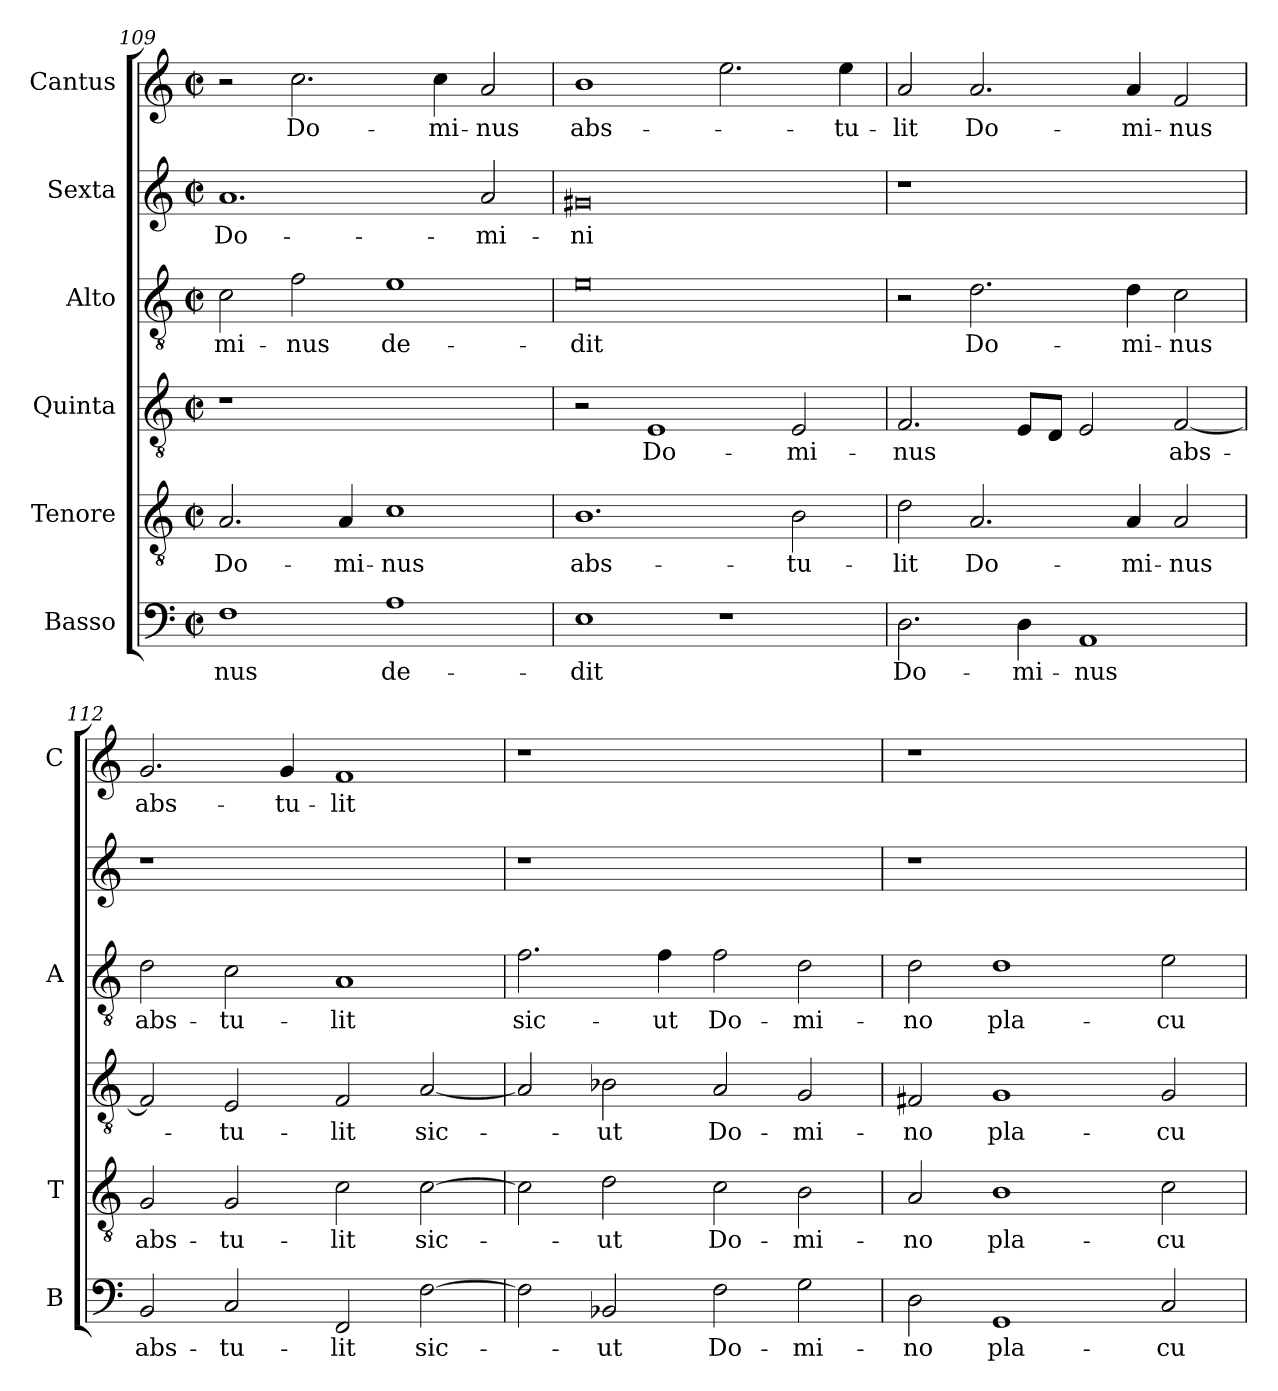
**kern	**text	**kern	**text	**kern	**text	**kern	**text	**kern	**text	**kern	**text
*part6	*part6	*part5	*part5	*part4	*part4	*part3	*part3	*part2	*part2	*part1	*part1
*staff6	*staff6	*staff5	*staff5	*staff4	*staff4	*staff3	*staff3	*staff2	*staff2	*staff1	*staff1
*I"Basso	*	*I"Tenore	*	*I"Quinta	*	*I"Alto	*	*I"Sexta	*	*I"Cantus	*
*I'B	*	*I'T	*	*	*	*I'A	*	*	*	*I'C	*
*clefF4	*	*clefGv2	*	*clefGv2	*	*clefGv2	*	*clefG2	*	*clefG2	*
*k[]	*	*k[]	*	*k[]	*	*k[]	*	*k[]	*	*k[]	*
*M2/2	*	*M2/2	*	*M2/2	*	*M2/2	*	*M2/2	*	*M2/2	*
*met(c|)	*	*met(c|)	*	*met(c|)	*	*met(c|)	*	*met(c|)	*	*met(c|)	*
=109	=109	=109	=109	=109	=109	=109	=109	=109	=109	=109	=109
1F	-nus	2.A/	Do-	1r	.	2c\	-mi-	1.a	Do-	2r	.
.	.	.	.	.	.	2f\	-nus	.	.	2.cc\	Do-
.	.	4A/	-mi-	.	.	.	.	.	.	.	.
1A	de-	1c	-nus	1ryy	.	1e	de-	.	.	.	.
.	.	.	.	.	.	.	.	.	.	4cc\	-mi-
.	.	.	.	.	.	.	.	2a/	-mi-	2a/	-nus
=110	=110	=110	=110	=110	=110	=110	=110	=110	=110	=110	=110
1E	-dit	1.B	abs-	2r	.	0e	-dit	0g#X	-ni	1b	abs-
.	.	.	.	1E	Do-	.	.	.	.	.	.
1r	.	.	.	.	.	.	.	.	.	2.ee\	.
.	.	2B\	-tu-	2E/	-mi-	.	.	.	.	.	.
.	.	.	.	.	.	.	.	.	.	4ee\	-tu-
=111	=111	=111	=111	=111	=111	=111	=111	=111	=111	=111	=111
2.D\	Do-	2d\	-lit	2.F/	-nus	2r	.	1r	.	2a/	-lit
.	.	2.A/	Do-	.	.	2.d\	Do-	.	.	2.a/	Do-
4D\	-mi-	.	.	8E/L	.	.	.	.	.	.	.
.	.	.	.	8D/J	.	.	.	.	.	.	.
1AA	-nus	.	.	2E/	.	.	.	1ryy	.	.	.
.	.	4A/	-mi-	.	.	4d\	-mi-	.	.	4a/	-mi-
.	.	2A/	-nus	[2F/	abs-	2c\	-nus	.	.	2f/	-nus
!!LO:PB:g=z
=112	=112	=112	=112	=112	=112	=112	=112	=112	=112	=112	=112
2BB/	abs-	2G/	abs-	2F/]	.	2d\	abs-	1r	.	2.g/	abs-
2C/	-tu-	2G/	-tu-	2E/	-tu-	2c\	-tu-	.	.	.	.
.	.	.	.	.	.	.	.	.	.	4g/	-tu-
2FF/	-lit	2c\	-lit	2F/	-lit	1A	-lit	1ryy	.	1f	-lit
[2F\	sic-	[2c\	sic-	[2A/	sic-	.	.	.	.	.	.
=113	=113	=113	=113	=113	=113	=113	=113	=113	=113	=113	=113
2F\]	.	2c\]	.	2A/]	.	2.f\	sic-	1r	.	1r	.
2BB-X/	-ut	2d\	-ut	2B-X\	-ut	.	.	.	.	.	.
.	.	.	.	.	.	4f\	-ut	.	.	.	.
2F\	Do-	2c\	Do-	2A/	Do-	2f\	Do-	1ryy	.	1ryy	.
2G\	-mi-	2B\	-mi-	2G/	-mi-	2d\	-mi-	.	.	.	.
=114	=114	=114	=114	=114	=114	=114	=114	=114	=114	=114	=114
2D\	-no	2A/	-no	2F#X/	-no	2d\	-no	1r	.	1r	.
1GG	pla-	1B	pla-	1G	pla-	1d	pla-	.	.	.	.
.	.	.	.	.	.	.	.	1ryy	.	1ryy	.
2C/	-cu-	2c\	-cu-	2G/	-cu-	2e\	-cu-	.	.	.	.
=	=	=	=	=	=	=	=	=	=	=	=
*-	*-	*-	*-	*-	*-	*-	*-	*-	*-	*-	*-
